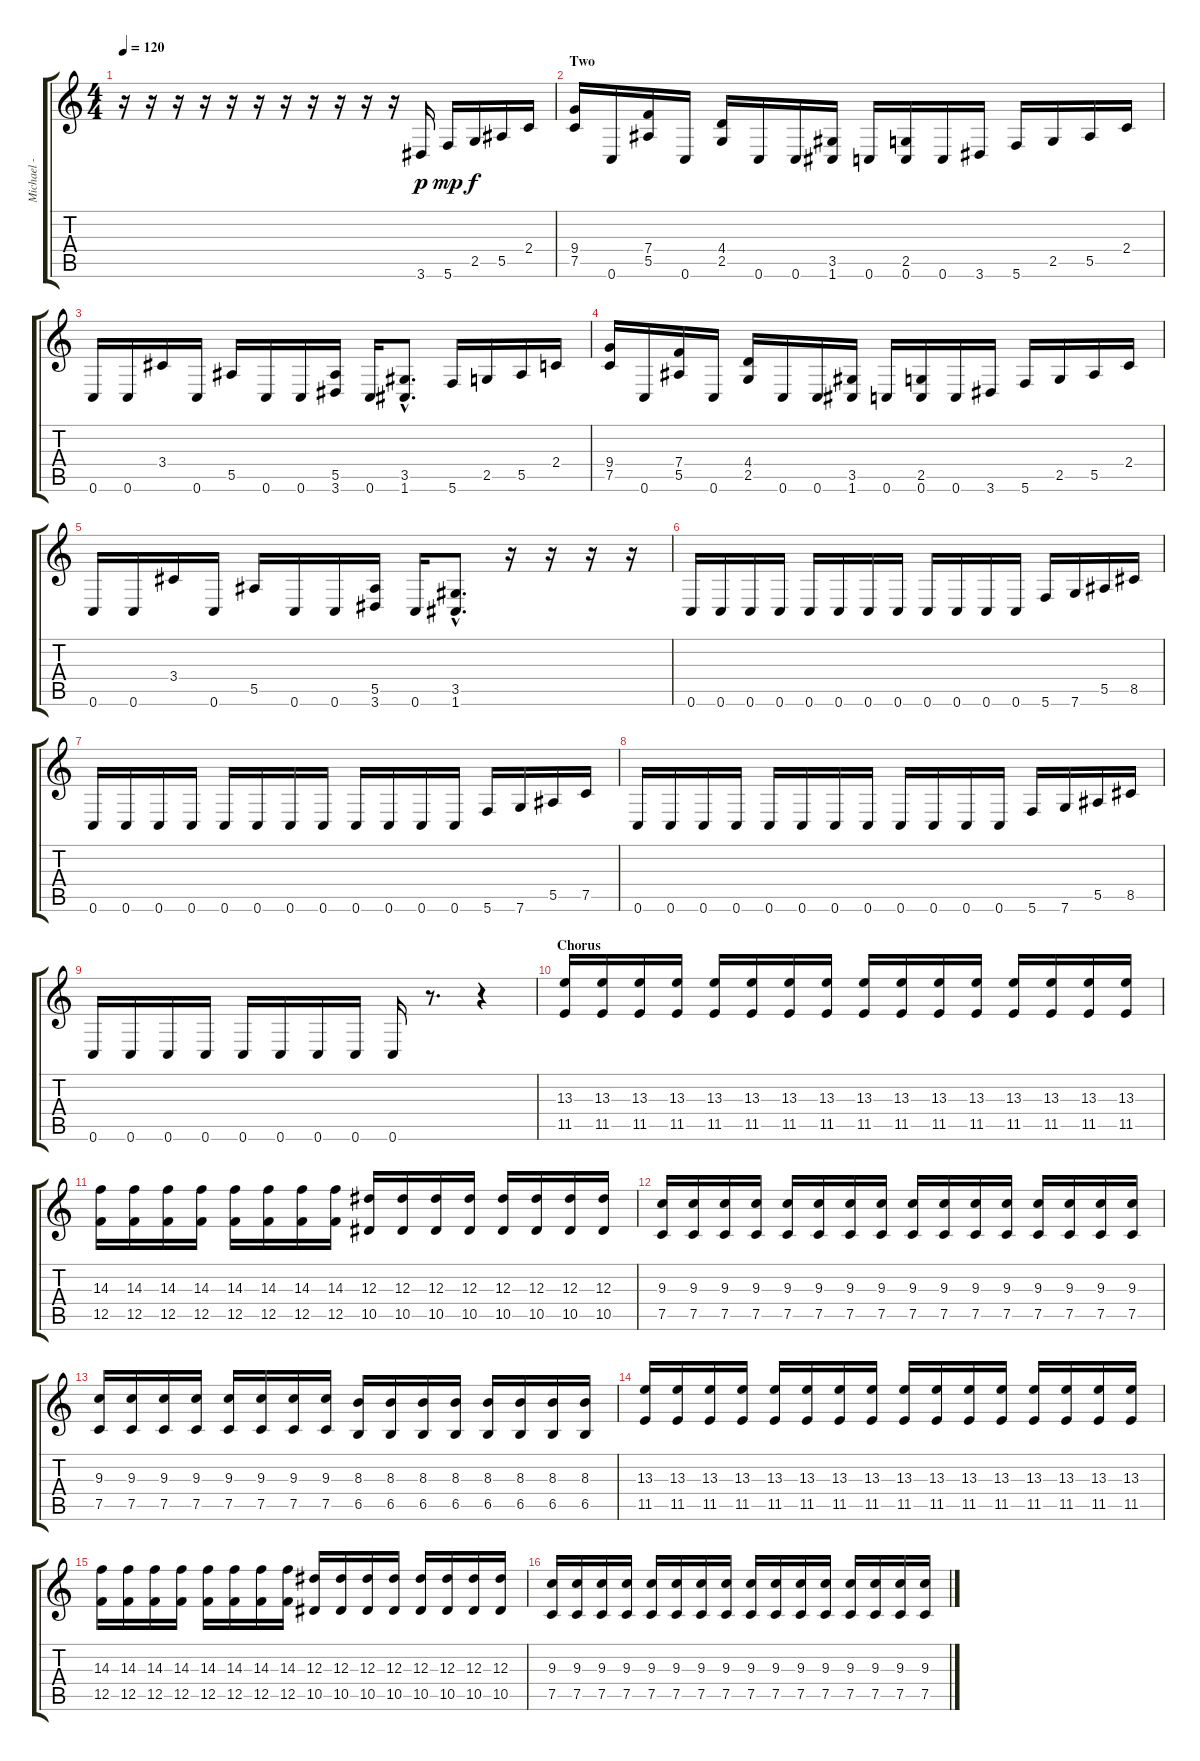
\track ("Michael - Guitar" "Michael - ") {instrument distortionguitar}
\staff {score tabs}
\tuning (C4 G3 Eb3 Bb2 F2 C2) {hide}
\ts (4 4)
\tempo 120
\clef g2
\ks c
r.16{dy f} r.16 r.16 r.16 r.16 r.16 r.16 r.16 r.16 r.16 r.16 3.6.16{dy p} 5.6.16{dy mp} 2.5.16{dy f} 5.5.16 2.4.16 |
\section ("" "Two")
(9.4 7.5).16 0.6.16 (7.4 5.5).16 0.6.16 (4.4 2.5).16 0.6.16 0.6.16 (3.5 1.6).16 0.6.16 (2.5 0.6).16 0.6.16 3.6.16 5.6.16 2.5.16 5.5.16 2.4.16 |
0.6.16 0.6.16 3.4.16 0.6.16 5.5.16 0.6.16 0.6.16 (5.5 3.6).16 0.6.16 (3.5{hac} 1.6{hac}).8{d} 5.6.16 2.5.16 5.5.16 2.4.16 |
(9.4 7.5).16 0.6.16 (7.4 5.5).16 0.6.16 (4.4 2.5).16 0.6.16 0.6.16 (3.5 1.6).16 0.6.16 (2.5 0.6).16 0.6.16 3.6.16 5.6.16 2.5.16 5.5.16 2.4.16 |
0.6.16 0.6.16 3.4.16 0.6.16 5.5.16 0.6.16 0.6.16 (5.5 3.6).16 0.6.16 (3.5{hac} 1.6{hac}).8{d} r.16 r.16 r.16 r.16 |
0.6.16 0.6.16 0.6.16 0.6.16 0.6.16 0.6.16 0.6.16 0.6.16 0.6.16 0.6.16 0.6.16 0.6.16 5.6.16 7.6.16 5.5.16 8.5.16 |
0.6.16 0.6.16 0.6.16 0.6.16 0.6.16 0.6.16 0.6.16 0.6.16 0.6.16 0.6.16 0.6.16 0.6.16 5.6.16 7.6.16 5.5.16 7.5.16 |
0.6.16 0.6.16 0.6.16 0.6.16 0.6.16 0.6.16 0.6.16 0.6.16 0.6.16 0.6.16 0.6.16 0.6.16 5.6.16 7.6.16 5.5.16 8.5.16 |
0.6.16 0.6.16 0.6.16 0.6.16 0.6.16 0.6.16 0.6.16 0.6.16 0.6.16 r.8{d} r.4 |
\section ("" "Chorus")
(13.3 11.5).16 (13.3 11.5).16 (13.3 11.5).16 (13.3 11.5).16 (13.3 11.5).16 (13.3 11.5).16 (13.3 11.5).16 (13.3 11.5).16 (13.3 11.5).16 (13.3 11.5).16 (13.3 11.5).16 (13.3 11.5).16 (13.3 11.5).16 (13.3 11.5).16 (13.3 11.5).16 (13.3 11.5).16 |
(14.3 12.5).16 (14.3 12.5).16 (14.3 12.5).16 (14.3 12.5).16 (14.3 12.5).16 (14.3 12.5).16 (14.3 12.5).16 (14.3 12.5).16 (12.3 10.5).16 (12.3 10.5).16 (12.3 10.5).16 (12.3 10.5).16 (12.3 10.5).16 (12.3 10.5).16 (12.3 10.5).16 (12.3 10.5).16 |
(9.3 7.5).16 (9.3 7.5).16 (9.3 7.5).16 (9.3 7.5).16 (9.3 7.5).16 (9.3 7.5).16 (9.3 7.5).16 (9.3 7.5).16 (9.3 7.5).16 (9.3 7.5).16 (9.3 7.5).16 (9.3 7.5).16 (9.3 7.5).16 (9.3 7.5).16 (9.3 7.5).16 (9.3 7.5).16 |
(9.3 7.5).16 (9.3 7.5).16 (9.3 7.5).16 (9.3 7.5).16 (9.3 7.5).16 (9.3 7.5).16 (9.3 7.5).16 (9.3 7.5).16 (8.3 6.5).16 (8.3 6.5).16 (8.3 6.5).16 (8.3 6.5).16 (8.3 6.5).16 (8.3 6.5).16 (8.3 6.5).16 (8.3 6.5).16 |
(13.3 11.5).16 (13.3 11.5).16 (13.3 11.5).16 (13.3 11.5).16 (13.3 11.5).16 (13.3 11.5).16 (13.3 11.5).16 (13.3 11.5).16 (13.3 11.5).16 (13.3 11.5).16 (13.3 11.5).16 (13.3 11.5).16 (13.3 11.5).16 (13.3 11.5).16 (13.3 11.5).16 (13.3 11.5).16 |
(14.3 12.5).16 (14.3 12.5).16 (14.3 12.5).16 (14.3 12.5).16 (14.3 12.5).16 (14.3 12.5).16 (14.3 12.5).16 (14.3 12.5).16 (12.3 10.5).16 (12.3 10.5).16 (12.3 10.5).16 (12.3 10.5).16 (12.3 10.5).16 (12.3 10.5).16 (12.3 10.5).16 (12.3 10.5).16 |
(9.3 7.5).16 (9.3 7.5).16 (9.3 7.5).16 (9.3 7.5).16 (9.3 7.5).16 (9.3 7.5).16 (9.3 7.5).16 (9.3 7.5).16 (9.3 7.5).16 (9.3 7.5).16 (9.3 7.5).16 (9.3 7.5).16 (9.3 7.5).16 (9.3 7.5).16 (9.3 7.5).16 (9.3 7.5).16
